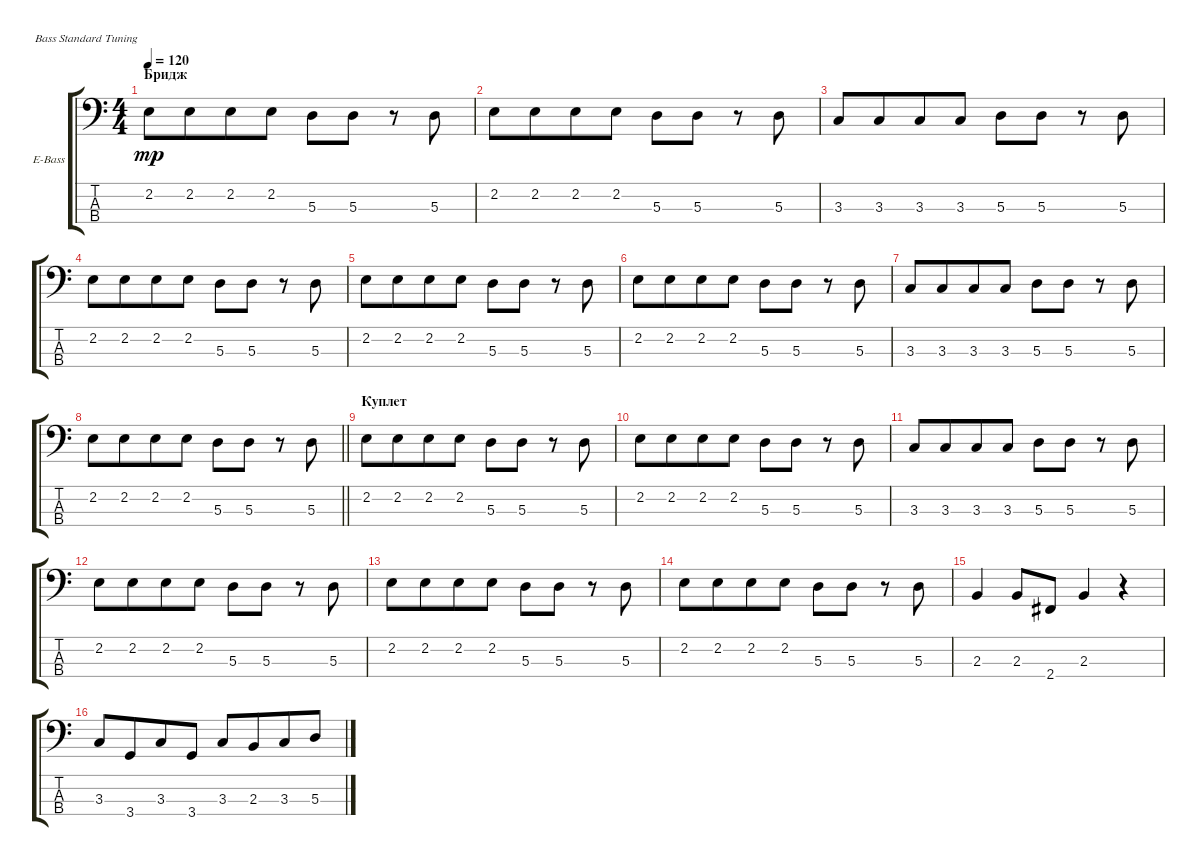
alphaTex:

\bracketExtendMode groupsimilarinstruments
\firstSystemTrackNameOrientation horizontal
\otherSystemsTrackNameOrientation horizontal
\track ("Бас 2" "E-Bass") {instrument electricbassfinger}
\staff {score tabs}
\tuning (G2 D2 A1 E1)
\ts (4 4)
\section ("" "Бридж")
\tempo 120
\clef f4
\ks c
2.2.8{dy mp} 2.2.8{beam merge} 2.2.8 2.2.8 5.3.8 5.3.8 r.8 5.3.8 |
2.2.8 2.2.8{beam merge} 2.2.8 2.2.8 5.3.8 5.3.8 r.8 5.3.8 |
3.3.8 3.3.8{beam merge} 3.3.8 3.3.8 5.3.8 5.3.8 r.8 5.3.8 |
2.2.8 2.2.8{beam merge} 2.2.8 2.2.8 5.3.8 5.3.8 r.8 5.3.8 |
2.2.8 2.2.8{beam merge} 2.2.8 2.2.8 5.3.8 5.3.8 r.8 5.3.8 |
2.2.8 2.2.8{beam merge} 2.2.8 2.2.8 5.3.8 5.3.8 r.8 5.3.8 |
3.3.8 3.3.8{beam merge} 3.3.8 3.3.8 5.3.8 5.3.8 r.8 5.3.8 |
\barLineRight lightlight
2.2.8 2.2.8{beam merge} 2.2.8 2.2.8 5.3.8 5.3.8 r.8 5.3.8 |
\section ("" "Куплет")
2.2.8 2.2.8{beam merge} 2.2.8 2.2.8 5.3.8 5.3.8 r.8 5.3.8 |
2.2.8 2.2.8{beam merge} 2.2.8 2.2.8 5.3.8 5.3.8 r.8 5.3.8 |
3.3.8 3.3.8{beam merge} 3.3.8 3.3.8 5.3.8 5.3.8 r.8 5.3.8 |
2.2.8 2.2.8{beam merge} 2.2.8 2.2.8 5.3.8 5.3.8 r.8 5.3.8 |
2.2.8 2.2.8{beam merge} 2.2.8 2.2.8 5.3.8 5.3.8 r.8 5.3.8 |
2.2.8 2.2.8{beam merge} 2.2.8 2.2.8 5.3.8 5.3.8 r.8 5.3.8 |
2.3.4 2.3.8 2.4.8 2.3.4 r.4 |
3.3.8 3.4.8{beam merge} 3.3.8 3.4.8 3.3.8 2.3.8{beam merge} 3.3.8 5.3.8
